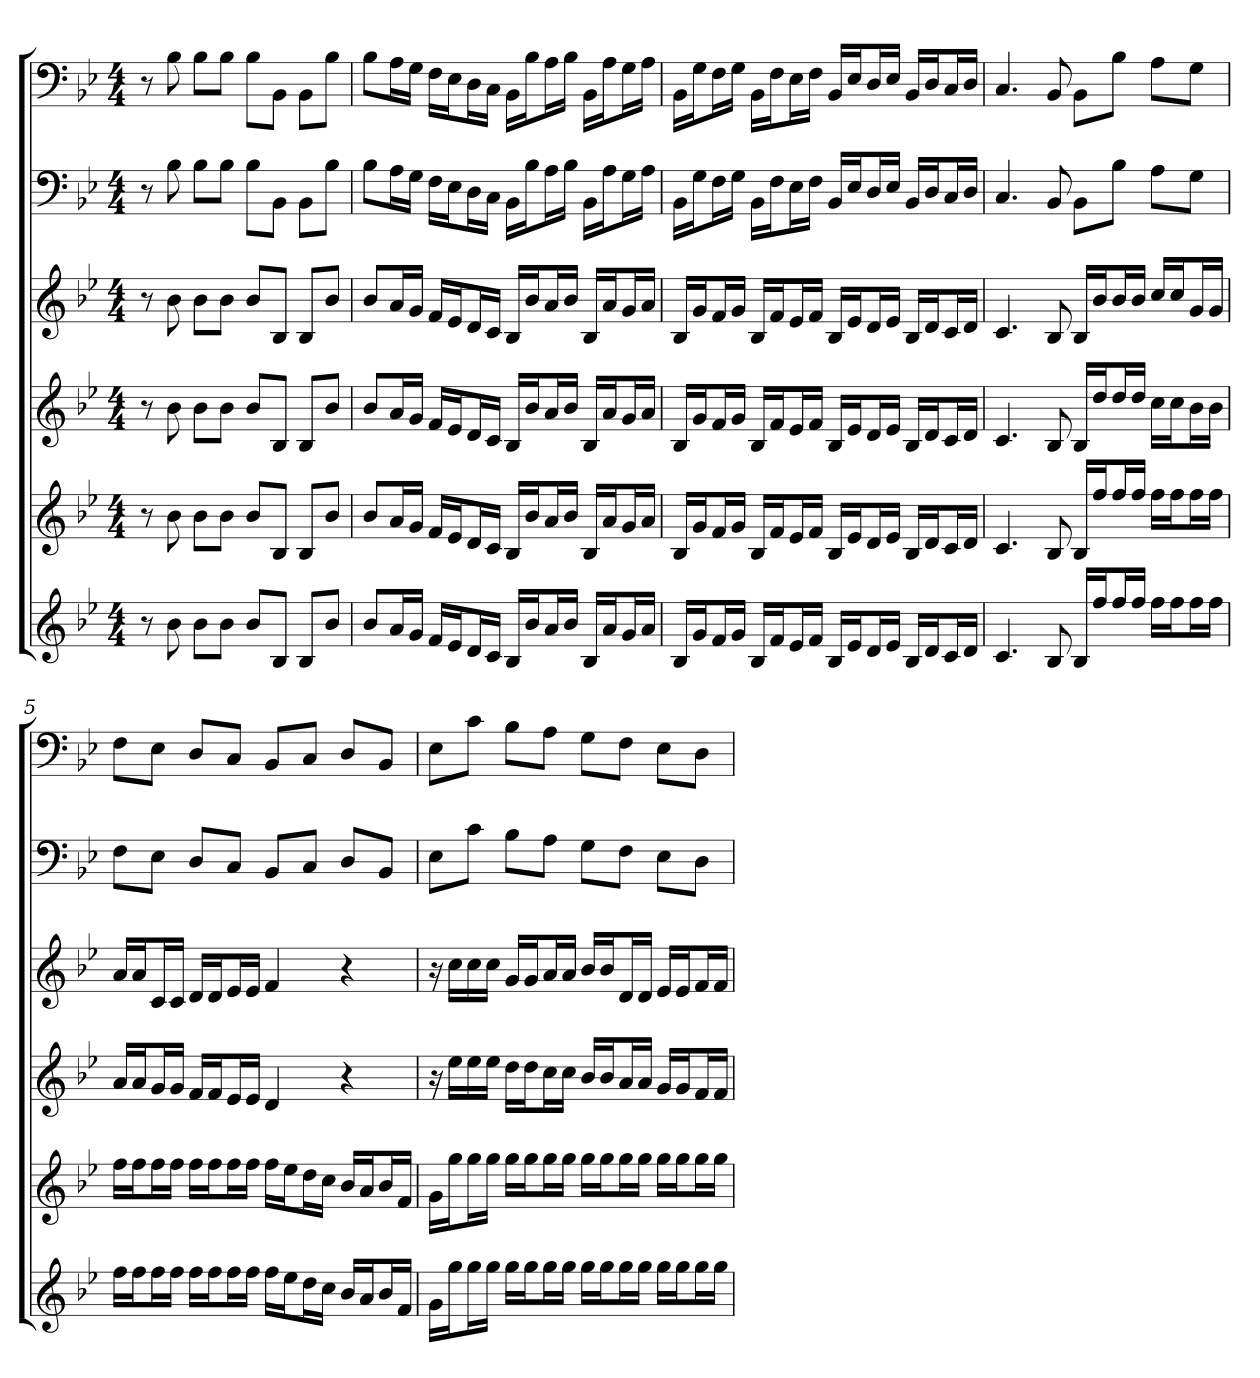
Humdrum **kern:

**kern	**kern	**kern	**kern	**kern	**kern
*part6	*part5	*part4	*part3	*part2	*part1
*staff6	*staff5	*staff4	*staff3	*staff2	*staff1
*k[b-e-]	*k[b-e-]	*k[b-e-]	*k[b-e-]	*k[b-e-]	*k[b-e-]
*B-:	*B-:	*B-:	*B-:	*B-:	*B-:
*M4/4	*M4/4	*M4/4	*M4/4	*M4/4	*M4/4
=1	=1	=1	=1	=1	=1
8r	8r	8r	8r	8r	8r
8b-	8b-	8b-	8b-	8B-	8B-
8b-L	8b-L	8b-L	8b-L	8B-L	8B-L
8b-J	8b-J	8b-J	8b-J	8B-J	8B-J
8b-L	8b-L	8b-L	8b-L	8B-L	8B-L
8B-J	8B-J	8B-J	8B-J	8BB-J	8BB-J
8B-L	8B-L	8B-L	8B-L	8BB-L	8BB-L
8b-J	8b-J	8b-J	8b-J	8B-J	8B-J
=2	=2	=2	=2	=2	=2
8b-L	8b-L	8b-L	8b-L	8B-L	8B-L
16aL	16aL	16aL	16aL	16AL	16AL
16gJJ	16gJJ	16gJJ	16gJJ	16GJJ	16GJJ
16fLL	16fLL	16fLL	16fLL	16FLL	16FLL
16e-J	16e-J	16e-J	16e-J	16E-J	16E-J
16dL	16dL	16dL	16dL	16DL	16DL
16cJJ	16cJJ	16cJJ	16cJJ	16CJJ	16CJJ
16B-LL	16B-LL	16B-LL	16B-LL	16BB-LL	16BB-LL
16b-J	16b-J	16b-J	16b-J	16B-J	16B-J
16aL	16aL	16aL	16aL	16AL	16AL
16b-JJ	16b-JJ	16b-JJ	16b-JJ	16B-JJ	16B-JJ
16B-LL	16B-LL	16B-LL	16B-LL	16BB-LL	16BB-LL
16aJ	16aJ	16aJ	16aJ	16AJ	16AJ
16gL	16gL	16gL	16gL	16GL	16GL
16aJJ	16aJJ	16aJJ	16aJJ	16AJJ	16AJJ
=3	=3	=3	=3	=3	=3
16B-LL	16B-LL	16B-LL	16B-LL	16BB-LL	16BB-LL
16gJ	16gJ	16gJ	16gJ	16GJ	16GJ
16fL	16fL	16fL	16fL	16FL	16FL
16gJJ	16gJJ	16gJJ	16gJJ	16GJJ	16GJJ
16B-LL	16B-LL	16B-LL	16B-LL	16BB-LL	16BB-LL
16fJ	16fJ	16fJ	16fJ	16FJ	16FJ
16e-L	16e-L	16e-L	16e-L	16E-L	16E-L
16fJJ	16fJJ	16fJJ	16fJJ	16FJJ	16FJJ
16B-LL	16B-LL	16B-LL	16B-LL	16BB-LL	16BB-LL
16e-J	16e-J	16e-J	16e-J	16E-J	16E-J
16dL	16dL	16dL	16dL	16DL	16DL
16e-JJ	16e-JJ	16e-JJ	16e-JJ	16E-JJ	16E-JJ
16B-LL	16B-LL	16B-LL	16B-LL	16BB-LL	16BB-LL
16dJ	16dJ	16dJ	16dJ	16DJ	16DJ
16cL	16cL	16cL	16cL	16CL	16CL
16dJJ	16dJJ	16dJJ	16dJJ	16DJJ	16DJJ
=4	=4	=4	=4	=4	=4
4.c	4.c	4.c	4.c	4.C	4.C
8B-	8B-	8B-	8B-	8BB-	8BB-
16B-LL	16B-LL	16B-LL	16B-LL	8BB-L	8BB-L
16ffJ	16ffJ	16ddJ	16b-J	.	.
16ffL	16ffL	16ddL	16b-L	8B-J	8B-J
16ffJJ	16ffJJ	16ddJJ	16b-JJ	.	.
16ffLL	16ffLL	16ccLL	16ccLL	8AL	8AL
16ffJ	16ffJ	16ccJ	16ccJ	.	.
16ffL	16ffL	16b-L	16gL	8GJ	8GJ
16ffJJ	16ffJJ	16b-JJ	16gJJ	.	.
=5	=5	=5	=5	=5	=5
16ffLL	16ffLL	16aLL	16aLL	8FL	8FL
16ffJ	16ffJ	16aJ	16aJ	.	.
16ffL	16ffL	16gL	16cL	8E-J	8E-J
16ffJJ	16ffJJ	16gJJ	16cJJ	.	.
16ffLL	16ffLL	16fLL	16dLL	8DL	8DL
16ffJ	16ffJ	16fJ	16dJ	.	.
16ffL	16ffL	16e-L	16e-L	8CJ	8CJ
16ffJJ	16ffJJ	16e-JJ	16e-JJ	.	.
16ffLL	16ffLL	4d	4f	8BB-L	8BB-L
16ee-J	16ee-J	.	.	.	.
16ddL	16ddL	.	.	8CJ	8CJ
16ccJJ	16ccJJ	.	.	.	.
16b-LL	16b-LL	4r	4r	8DL	8DL
16aJ	16aJ	.	.	.	.
16b-L	16b-L	.	.	8BB-J	8BB-J
16fJJ	16fJJ	.	.	.	.
=6	=6	=6	=6	=6	=6
16gLL	16gLL	16r	16r	8E-L	8E-L
16ggJ	16ggJ	16ee-LL	16ccLL	.	.
16ggL	16ggL	16ee-	16cc	8cJ	8cJ
16ggJJ	16ggJJ	16ee-JJ	16ccJJ	.	.
16ggLL	16ggLL	16ddLL	16gLL	8B-L	8B-L
16ggJ	16ggJ	16ddJ	16gJ	.	.
16ggL	16ggL	16ccL	16aL	8AJ	8AJ
16ggJJ	16ggJJ	16ccJJ	16aJJ	.	.
16ggLL	16ggLL	16b-LL	16b-LL	8GL	8GL
16ggJ	16ggJ	16b-J	16b-J	.	.
16ggL	16ggL	16aL	16dL	8FJ	8FJ
16ggJJ	16ggJJ	16aJJ	16dJJ	.	.
16ggLL	16ggLL	16gLL	16e-LL	8E-L	8E-L
16ggJ	16ggJ	16gJ	16e-J	.	.
16ggL	16ggL	16fL	16fL	8DJ	8DJ
16ggJJ	16ggJJ	16fJJ	16fJJ	.	.
=	=	=	=	=	=
*-	*-	*-	*-	*-	*-
